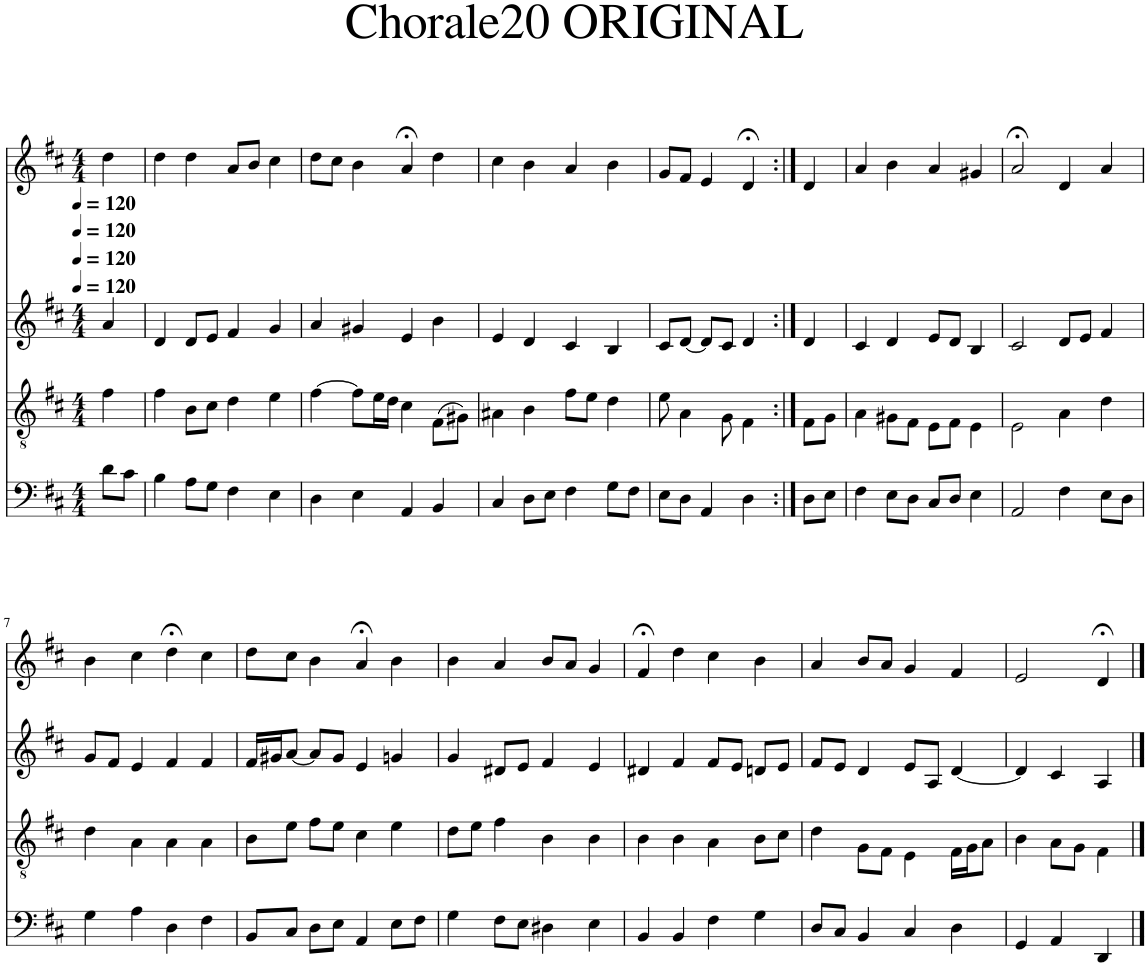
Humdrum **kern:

**kern	**kern	**kern	**kern
*part4	*part3	*part2	*part1
*staff4	*staff3	*staff2	*staff1
*I"Voice	*I"Voice	*I"Voice	*I"Voice
*I'V	*I'V	*I'V	*I'V
*clefF4	*clefGv2	*clefG2	*clefG2
*k[f#c#]	*k[f#c#]	*k[f#c#]	*k[f#c#]
*M4/4	*M4/4	*M4/4	*M4/4
*MM120	*MM120	*MM120	*MM120
=	=	=	=
8d\L	4f#\	4a/	4dd\
8c#\J	.	.	.
=1	=1	=1	=1
4B\	4f#\	4d/	4dd\
8A\L	8B\L	8d/L	4dd\
8G\J	8c#\J	8e/J	.
4F#\	4d\	4f#/	8a/L
.	.	.	8b/J
4E\	4e\	4g/	4cc#\
=2	=2	=2	=2
4D\	[>4f#\	4a/	8dd\L
.	.	.	8cc#\J
4E\	8f#\L]	4g#X/	4b\
.	16e\L	.	.
.	16d\JJ	.	.
4AA/	4c#\	4e/	4a;</
4BB/	(>8F#\L	4b\	4dd\
.	8G#X\J)	.	.
=3	=3	=3	=3
4C#/	4A#X\	4e/	4cc#\
8D\L	4B\	4d/	4b\
8E\J	.	.	.
4F#\	8f#\L	4c#/	4a/
.	8e\J	.	.
8G\L	4d\	4B/	4b\
8F#\J	.	.	.
=4	=4	=4	=4
8E\L	8e\	8c#/L	8g/L
8D\J	4A\	[<8d/J	8f#/J
4AA/	.	8d/L]	4e/
.	8G\	8c#/J	.
4D\	4F#\	4d/	4d;</
=4X1:|!	=4X1:|!	=4X1:|!	=4X1:|!
8D\L	8F#\L	4d/	4d/
8E\J	8G\J	.	.
=5	=5	=5	=5
4F#\	4A\	4c#/	4a/
8E\L	8G#X\L	4d/	4b\
8D\J	8F#\J	.	.
8C#/L	8E\L	8e/L	4a/
8D/J	8F#\J	8d/J	.
4E\	4E\	4B/	4g#X/
=6	=6	=6	=6
2AA/	2E\	2c#/	2a;</
4F#\	4A\	8d/L	4d/
.	.	8e/J	.
8E\L	4d\	4f#/	4a/
8D\J	.	.	.
!!LO:LB:g=z
=7	=7	=7	=7
4G\	4d\	8g/L	4b\
.	.	8f#/J	.
4A\	4A\	4e/	4cc#\
4D\	4A\	4f#/	4dd;<\
4F#\	4A\	4f#/	4cc#\
=8	=8	=8	=8
8BB/L	8B\L	16f#/LL	8dd\L
.	.	16g#X/J	.
8C#/J	8e\J	[<8a/J	8cc#\J
8D\L	8f#\L	8a/L]	4b\
8E\J	8e\J	8g#/J	.
4AA/	4c#\	4e/	4a;</
8E\L	4e\	4gn/	4b\
8F#\J	.	.	.
=9	=9	=9	=9
4G\	8d\L	4g/	4b\
.	8e\J	.	.
8F#\L	4f#\	8d#X/L	4a/
8E\J	.	8e/J	.
4D#X\	4B\	4f#/	8b/L
.	.	.	8a/J
4E\	4B\	4e/	4g/
=10	=10	=10	=10
4BB/	4B\	4d#X/	4f#;</
4BB/	4B\	4f#/	4dd\
4F#\	4A\	8f#/L	4cc#\
.	.	8e/J	.
4G\	8B\L	8dn/L	4b\
.	8c#\J	8e/J	.
=11	=11	=11	=11
8D/L	4d\	8f#/L	4a/
8C#/J	.	8e/J	.
4BB/	8G\L	4d/	8b/L
.	8F#\J	.	8a/J
4C#/	4E\	8e/L	4g/
.	.	8A/J	.
4D\	16F#\LL	[<4d/	4f#/
.	16G\J	.	.
.	8A\J	.	.
=12	=12	=12	=12
4GG/	4B\	4d/]	2e/
4AA/	8A\L	4c#/	.
.	8G\J	.	.
4DD/	4F#\	4A/	4d;</
==	==	==	==
*-	*-	*-	*-
